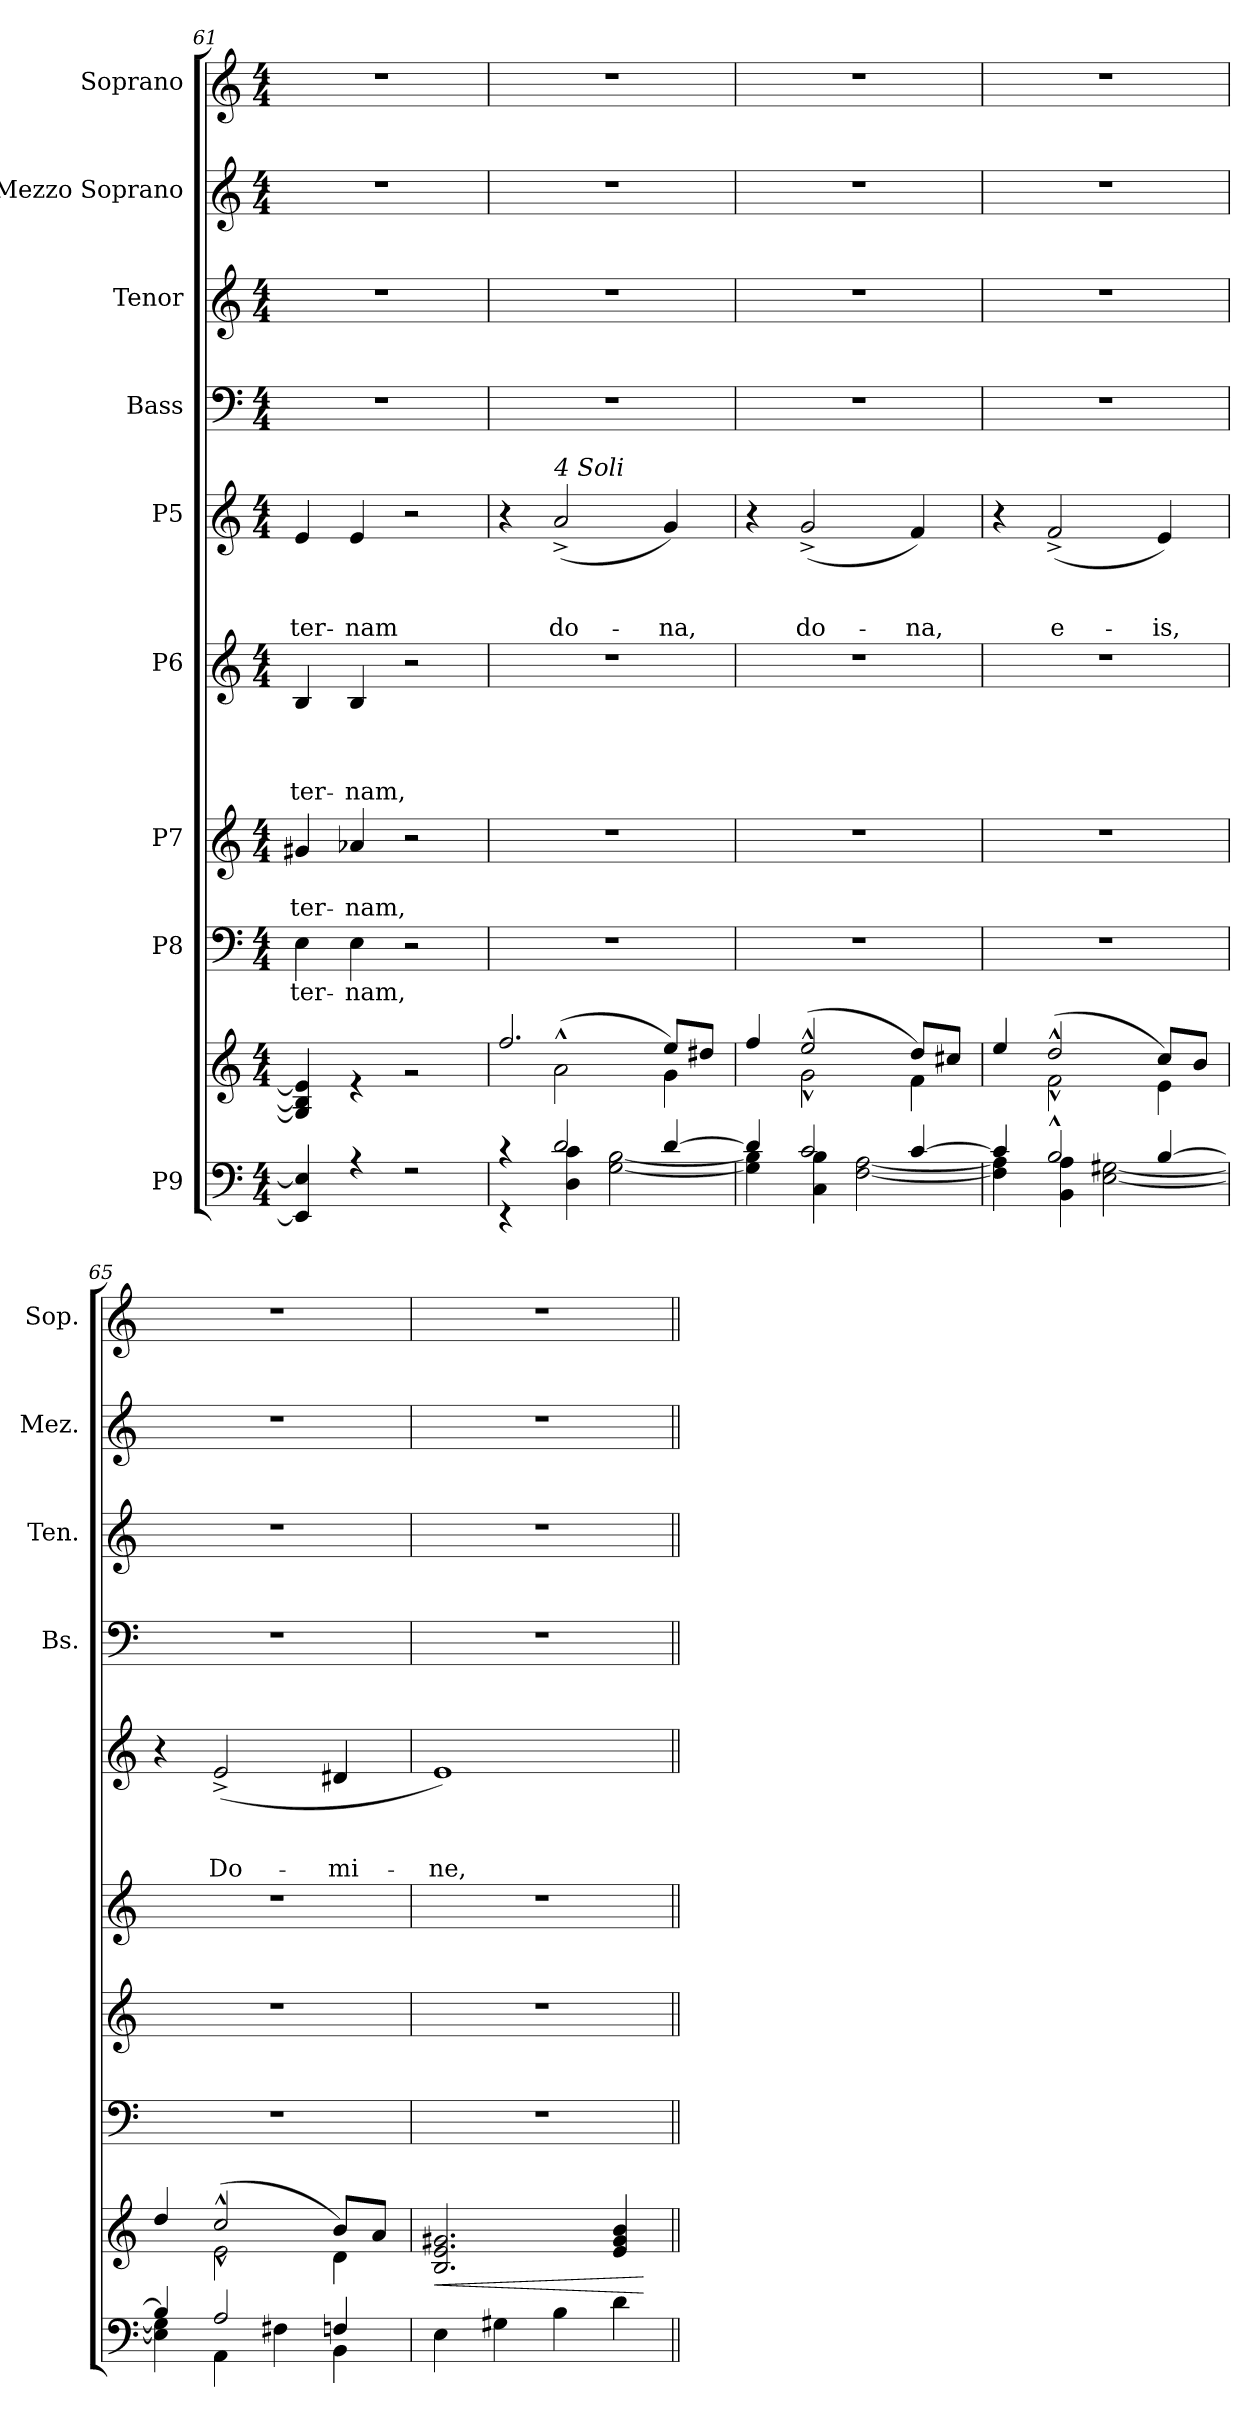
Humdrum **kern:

**kern	**kern	**dynam	**kern	**text	**kern	**text	**text	**kern	**text	**text	**text	**text	**kern	**text	**text	**text	**kern	**kern	**kern	**kern
*part9	*part9	*part9	*part8	*part8	*part7	*part7	*part7	*part6	*part6	*part6	*part6	*part6	*part5	*part5	*part5	*part5	*part4	*part3	*part2	*part1
*staff10	*staff9	*staff9/10	*staff8	*staff8	*staff7	*staff7	*staff7	*staff6	*staff6	*staff6	*staff6	*staff6	*staff5	*staff5	*staff5	*staff5	*staff4	*staff3	*staff2	*staff1
*I"P9	*	*	*I"P8	*	*I"P7	*	*	*I"P6	*	*	*	*	*I"P5	*	*	*	*I"Bass	*I"Tenor	*I"Mezzo Soprano	*I"Soprano
*	*	*	*	*	*	*	*	*	*	*	*	*	*	*	*	*	*I'Bs.	*I'Ten.	*I'Mez.	*I'Sop.
*clefF4	*clefG2	*	*clefF4	*	*clefG2	*	*	*clefG2	*	*	*	*	*clefG2	*	*	*	*clefF4	*clefG2	*clefG2	*clefG2
*	*	*	*	*	*ITrd7c12	*	*	*	*	*	*	*	*	*	*	*	*	*ITrd7c12	*	*
*k[]	*k[]	*	*k[]	*	*k[]	*	*	*k[]	*	*	*	*	*k[]	*	*	*	*k[]	*k[]	*k[]	*k[]
*C:	*C:	*	*C:	*	*C:	*	*	*C:	*	*	*	*	*C:	*	*	*	*C:	*C:	*C:	*C:
*M4/4	*M4/4	*	*M4/4	*	*M4/4	*	*	*M4/4	*	*	*	*	*M4/4	*	*	*	*M4/4	*M4/4	*M4/4	*M4/4
=61	=61	=61	=61	=61	=61	=61	=61	=61	=61	=61	=61	=61	=61	=61	=61	=61	=61	=61	=61	=61
*^	*^	*	*	*	*	*	*	*	*	*	*	*	*	*	*	*	*	*	*	*
!	!	!	!	!	!	!LO:LY:b	!	!	!LO:LY:b	!	!	!	!	!LO:LY:b	!	!	!	!LO:LY:b	!	!	!	!
4EE/] 4E/]	1ryy	1ryy	4G#/] 4B/] 4e/]	.	4E\	-ter-	4G#X/	.	-ter-	4B/	.	.	.	-ter-	4e/	.	.	-ter-	1r	1r	1r	1r
!	!	!	!	!	!	!LO:LY:b	!	!	!LO:LY:b	!	!	!	!	!LO:LY:b	!	!	!	!LO:LY:b	!	!	!	!
4r	.	.	4r	.	4E\	-nam,	4A-X/	.	-nam,	4B/	.	.	.	-nam,	4e/	.	.	-nam	.	.	.	.
!	!	!	!	!	!	!	!	!	!	!	!	!	!	!	!	!	!	!LO:LY:b	!	!	!	!
2r	.	.	2r	.	2r	.	2r	.	.	2r	.	.	.	.	2r	.	.	,	.	.	.	.
=62	=62	=62	=62	=62	=62	=62	=62	=62	=62	=62	=62	=62	=62	=62	=62	=62	=62	=62	=62	=62	=62	=62
4rc	4rEE	4ryy	2.ff/	.	1r	.	1r	.	.	1r	.	.	.	.	4r	.	.	.	1r	1r	1r	1r
!	!	!	!	!	!	!	!	!	!	!	!	!	!	!	!LO:TX:a:i:t=4 Soli	!	!	!	!	!	!	!
!	!	!	!	!	!	!	!	!	!	!	!	!	!	!	!	!	!	!LO:LY:b	!	!	!	!
2d/	4D\ 4c\	(<2a^^>\	.	.	.	.	.	.	.	.	.	.	.	.	(>2a^</	.	.	do-	.	.	.	.
.	[<2G\ [<2B\	.	.	.	.	.	.	.	.	.	.	.	.	.	.	.	.	.	.	.	.	.
!	!	!	!	!	!	!	!	!	!	!	!	!	!	!	!	!	!	!LO:LY:b	!	!	!	!
[>4d/	.	4g\)	8ee/L	.	.	.	.	.	.	.	.	.	.	.	4g/)	.	.	-na,	.	.	.	.
.	.	.	8dd#X/J	.	.	.	.	.	.	.	.	.	.	.	.	.	.	.	.	.	.	.
=63	=63	=63	=63	=63	=63	=63	=63	=63	=63	=63	=63	=63	=63	=63	=63	=63	=63	=63	=63	=63	=63	=63
4d/]	4G\] 4B\]	4ryy	4ff/	.	1r	.	1r	.	.	1r	.	.	.	.	4r	.	.	.	1r	1r	1r	1r
!	!	!	!	!	!	!	!	!	!	!	!	!	!	!	!	!	!	!LO:LY:b	!	!	!	!
2c/	4C\ 4B\	(<2g^^<\	2ee^^>/	.	.	.	.	.	.	.	.	.	.	.	(>2g^</	.	.	do-	.	.	.	.
.	[<2F\ [<2A\	.	.	.	.	.	.	.	.	.	.	.	.	.	.	.	.	.	.	.	.	.
!	!	!	!	!	!	!	!	!	!	!	!	!	!	!	!	!	!	!LO:LY:b	!	!	!	!
[>4c/	.	4f\)	8dd/L	.	.	.	.	.	.	.	.	.	.	.	4f/)	.	.	-na,	.	.	.	.
.	.	.	8cc#X/J	.	.	.	.	.	.	.	.	.	.	.	.	.	.	.	.	.	.	.
=64	=64	=64	=64	=64	=64	=64	=64	=64	=64	=64	=64	=64	=64	=64	=64	=64	=64	=64	=64	=64	=64	=64
4c/]	4F\] 4A\]	4ryy	4ee/	.	1r	.	1r	.	.	1r	.	.	.	.	4r	.	.	.	1r	1r	1r	1r
!	!	!	!	!	!	!	!	!	!	!	!	!	!	!	!	!	!	!LO:LY:b	!	!	!	!
2B^^>/	4BB\ 4A\	(<2f^^>\	2dd^^>/	.	.	.	.	.	.	.	.	.	.	.	(>2f^</	.	.	e-	.	.	.	.
.	[<2E\ [<2G#X\	.	.	.	.	.	.	.	.	.	.	.	.	.	.	.	.	.	.	.	.	.
!	!	!	!	!	!	!	!	!	!	!	!	!	!	!	!	!	!	!LO:LY:b	!	!	!	!
[>4B/	.	4e\)	8cc/L	.	.	.	.	.	.	.	.	.	.	.	4e/)	.	.	-is,	.	.	.	.
.	.	.	8b/J	.	.	.	.	.	.	.	.	.	.	.	.	.	.	.	.	.	.	.
=65	=65	=65	=65	=65	=65	=65	=65	=65	=65	=65	=65	=65	=65	=65	=65	=65	=65	=65	=65	=65	=65	=65
4B/]	4E\] 4G#\]	4ryy	4dd/	.	1r	.	1r	.	.	1r	.	.	.	.	4r	.	.	.	1r	1r	1r	1r
!	!	!	!	!	!	!	!	!	!	!	!	!	!	!	!	!	!	!LO:LY:b	!	!	!	!
2A/	4AA\	(<2e^^>\	2cc^^>/	.	.	.	.	.	.	.	.	.	.	.	(>2e^</	.	.	Do-	.	.	.	.
.	4F#X\	.	.	.	.	.	.	.	.	.	.	.	.	.	.	.	.	.	.	.	.	.
!	!	!	!	!	!	!	!	!	!	!	!	!	!	!	!	!	!	!LO:LY:b	!	!	!	!
4Fn/	4BB\	4d\)	8b/L	.	.	.	.	.	.	.	.	.	.	.	4d#X/	.	.	-mi-	.	.	.	.
.	.	.	8a/J	.	.	.	.	.	.	.	.	.	.	.	.	.	.	.	.	.	.	.
=66	=66	=66	=66	=66	=66	=66	=66	=66	=66	=66	=66	=66	=66	=66	=66	=66	=66	=66	=66	=66	=66	=66
!	!	!	!	!LO:HP:b	!	!	!	!	!	!	!	!	!	!	!	!	!	!LO:LY:b	!	!	!	!
4E\	1ryy	1ryy	2.B/ 2.e/ 2.g#X/	<	1r	.	1r	.	.	1r	.	.	.	.	1e)	.	.	-ne,	1r	1r	1r	1r
4G#X\	.	.	.	.	.	.	.	.	.	.	.	.	.	.	.	.	.	.	.	.	.	.
4B\	.	.	.	.	.	.	.	.	.	.	.	.	.	.	.	.	.	.	.	.	.	.
4d\	.	.	4e/ 4g#/ 4b/	.	.	.	.	.	.	.	.	.	.	.	.	.	.	.	.	.	.	.
*v	*v	*	*	*	*	*	*	*	*	*	*	*	*	*	*	*	*	*	*	*	*	*
*	*v	*v	*	*	*	*	*	*	*	*	*	*	*	*	*	*	*	*	*	*	*
.	.	[	.	.	.	.	.	.	.	.	.	.	.	.	.	.	.	.	.	.
=||	=||	=||	=||	=||	=||	=||	=||	=||	=||	=||	=||	=||	=||	=||	=||	=||	=||	=||	=||	=||
*-	*-	*-	*-	*-	*-	*-	*-	*-	*-	*-	*-	*-	*-	*-	*-	*-	*-	*-	*-	*-
